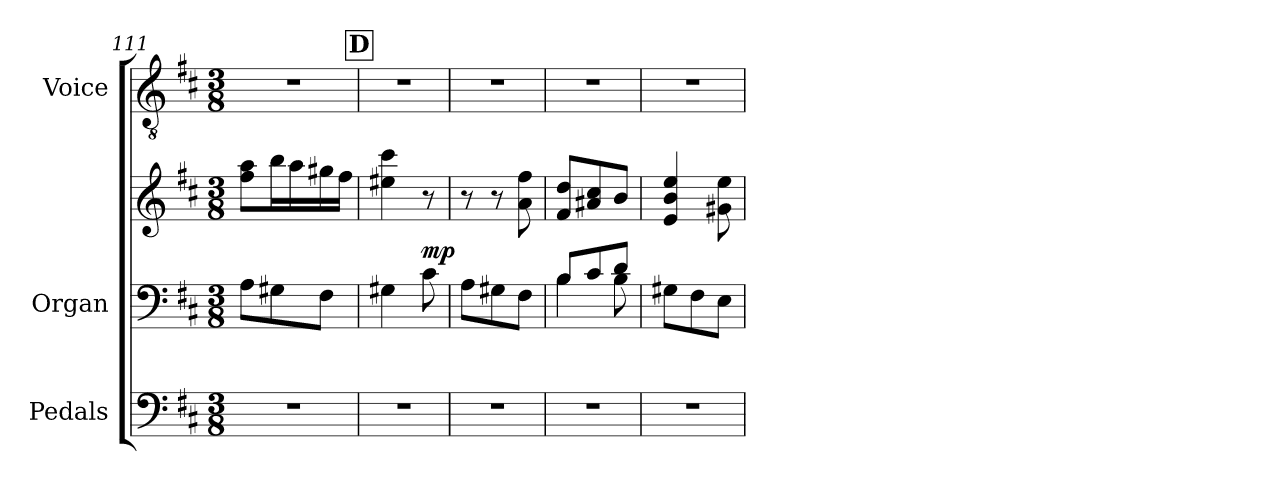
**kern	**kern	**kern	**dynam	**kern
*part3	*part2	*part2	*part2	*part1
*staff4	*staff3	*staff2	*staff2/3	*staff1
*I"Pedals	*I"Organ	*	*	*I"Voice
*I'Ped.	*I'Org.	*	*	*I'Voice
*clefF4	*clefF4	*clefG2	*	*clefGv2
*	*	*	*	*ITrd7c12
*k[f#c#]	*k[f#c#]	*k[f#c#]	*	*k[f#c#]
*b:	*b:	*b:	*	*b:
*M3/8	*M3/8	*M3/8	*	*M3/8
=111	=111	=111	=111	=111
!LO:N:vis=1	!	!	!	!LO:N:vis=1
4.r	8Ai\L	8ff#i\ 8aaiL	.	4.r
.	8G#Xi\	16bbi\L	.	.
.	.	16aai\	.	.
.	8F#i\J	16gg#Xi\	.	.
.	.	16ff#i\JJ	.	.
!!LO:LB:g=z
!!LO:REH:place=s1:B:color=#000000:enc=box:fs=17.7121:t=D
=112	=112	=112	=112	=112
!LO:N:vis=1	!	!	!	!LO:N:vis=1
4.r	4G#Xi\	4ee#Xi\ 4ccc#i	.	4.r
.	8c#i\	8r	mp	.
=113	=113	=113	=113	=113
!LO:N:vis=1	!	!	!	!LO:N:vis=1
4.r	8Ai\L	8r	.	4.r
.	8G#Xi\	8r	.	.
.	8F#i\J	8ai\ 8ff#i	.	.
=114	=114	=114	=114	=114
!LO:N:vis=1	!	!	!	!LO:N:vis=1
*	*^	*	*	*
4.r	8Bi/L	4Bi\	8f#i/ 8ddiL	.	4.r
.	8c#i/	.	8a#Xi/ 8cc#i	.	.
.	8di/J	8Bi\	8bi/J	.	.
=115	=115	=115	=115	=115	=115
!LO:N:vis=1	!	!	!	!	!LO:N:vis=1
*	*v	*v	*	*	*
4.r	8G#Xi\L	4ei/ 4bi 4eei	.	4.r
.	8F#i\	.	.	.
.	8Ei\J	8g#Xi\ 8eei	.	.
=	=	=	=	=
*-	*-	*-	*-	*-
